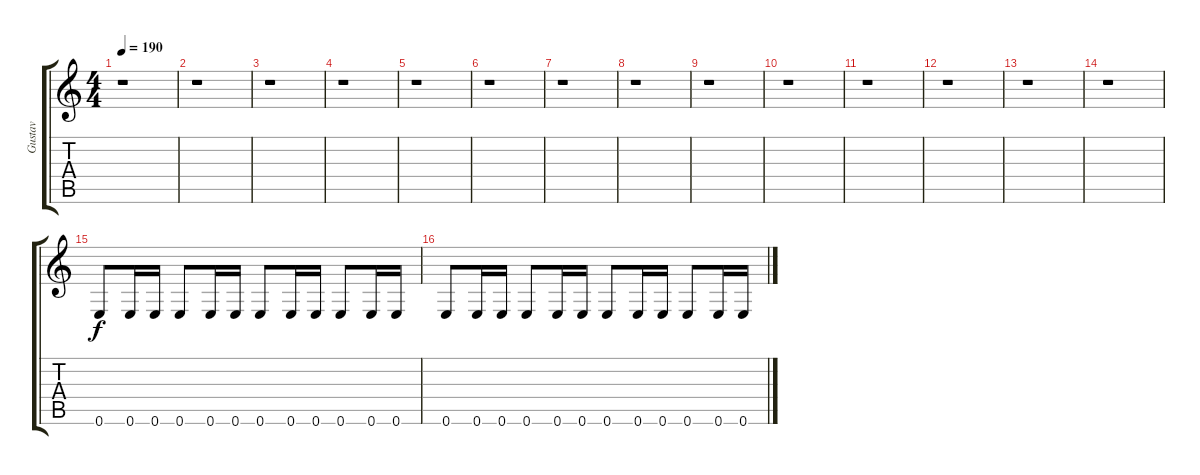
\track ("Gustav" "Gustav") {instrument distortionguitar}
\staff {score tabs}
\tuning (E4 B3 G3 D3 A2 E2) {hide}
\ts (4 4)
\tempo 190
\clef g2
\ks c
r.1{dy f instrument distortionguitar} |
r.1 |
r.1 |
r.1 |
r.1 |
r.1 |
r.1 |
r.1 |
r.1 |
r.1 |
r.1 |
r.1 |
r.1 |
r.1 |
0.6.8{volume 16} 0.6.16 0.6.16 0.6.8 0.6.16 0.6.16 0.6.8 0.6.16 0.6.16 0.6.8 0.6.16 0.6.16 |
0.6.8 0.6.16 0.6.16 0.6.8 0.6.16 0.6.16 0.6.8 0.6.16 0.6.16 0.6.8 0.6.16 0.6.16
